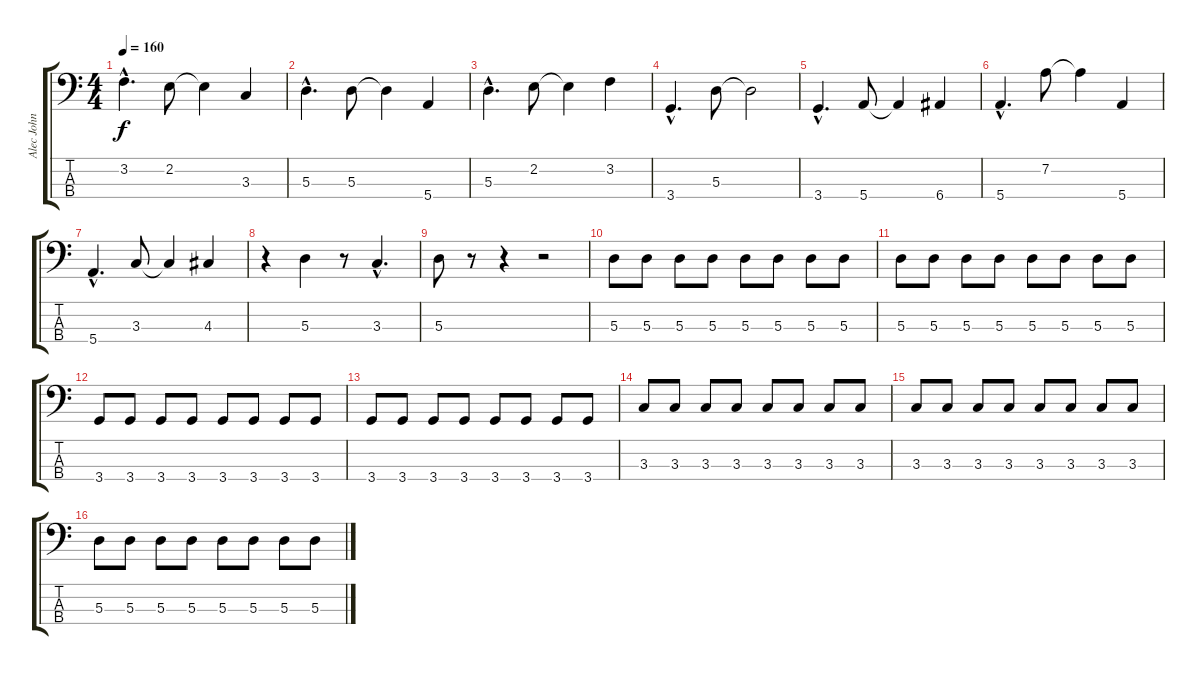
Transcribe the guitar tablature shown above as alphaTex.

\track ("Alec John Such" "Alec John ") {instrument electricbassfinger}
\staff {score tabs}
\tuning (G2 D2 A1 E1) {hide}
\ts (4 4)
\tempo 160
\clef f4
\ks c
3.2{hac}.4{d dy f} 2.2.8 2.2{t}.4 3.3.4 |
5.3{hac}.4{d} 5.3.8 5.3{t}.4 5.4.4 |
5.3{hac}.4{d} 2.2.8 2.2{t}.4 3.2.4 |
3.4{hac}.4{d} 5.3.8 5.3{t}.2 |
3.4{hac}.4{d} 5.4.8 5.4{t}.4 6.4.4 |
5.4{hac}.4{d} 7.2.8 7.2{t}.4 5.4.4 |
5.4{hac}.4{d} 3.3.8 3.3{t}.4 4.3.4 |
r.4 5.3.4 r.8 3.3{hac}.4{d} |
5.3.8 r.8 r.4 r.2 |
5.3.8 5.3.8 5.3.8 5.3.8 5.3.8 5.3.8 5.3.8 5.3.8 |
5.3.8 5.3.8 5.3.8 5.3.8 5.3.8 5.3.8 5.3.8 5.3.8 |
3.4.8 3.4.8 3.4.8 3.4.8 3.4.8 3.4.8 3.4.8 3.4.8 |
3.4.8 3.4.8 3.4.8 3.4.8 3.4.8 3.4.8 3.4.8 3.4.8 |
3.3.8 3.3.8 3.3.8 3.3.8 3.3.8 3.3.8 3.3.8 3.3.8 |
3.3.8 3.3.8 3.3.8 3.3.8 3.3.8 3.3.8 3.3.8 3.3.8 |
5.3.8 5.3.8 5.3.8 5.3.8 5.3.8 5.3.8 5.3.8 5.3.8
